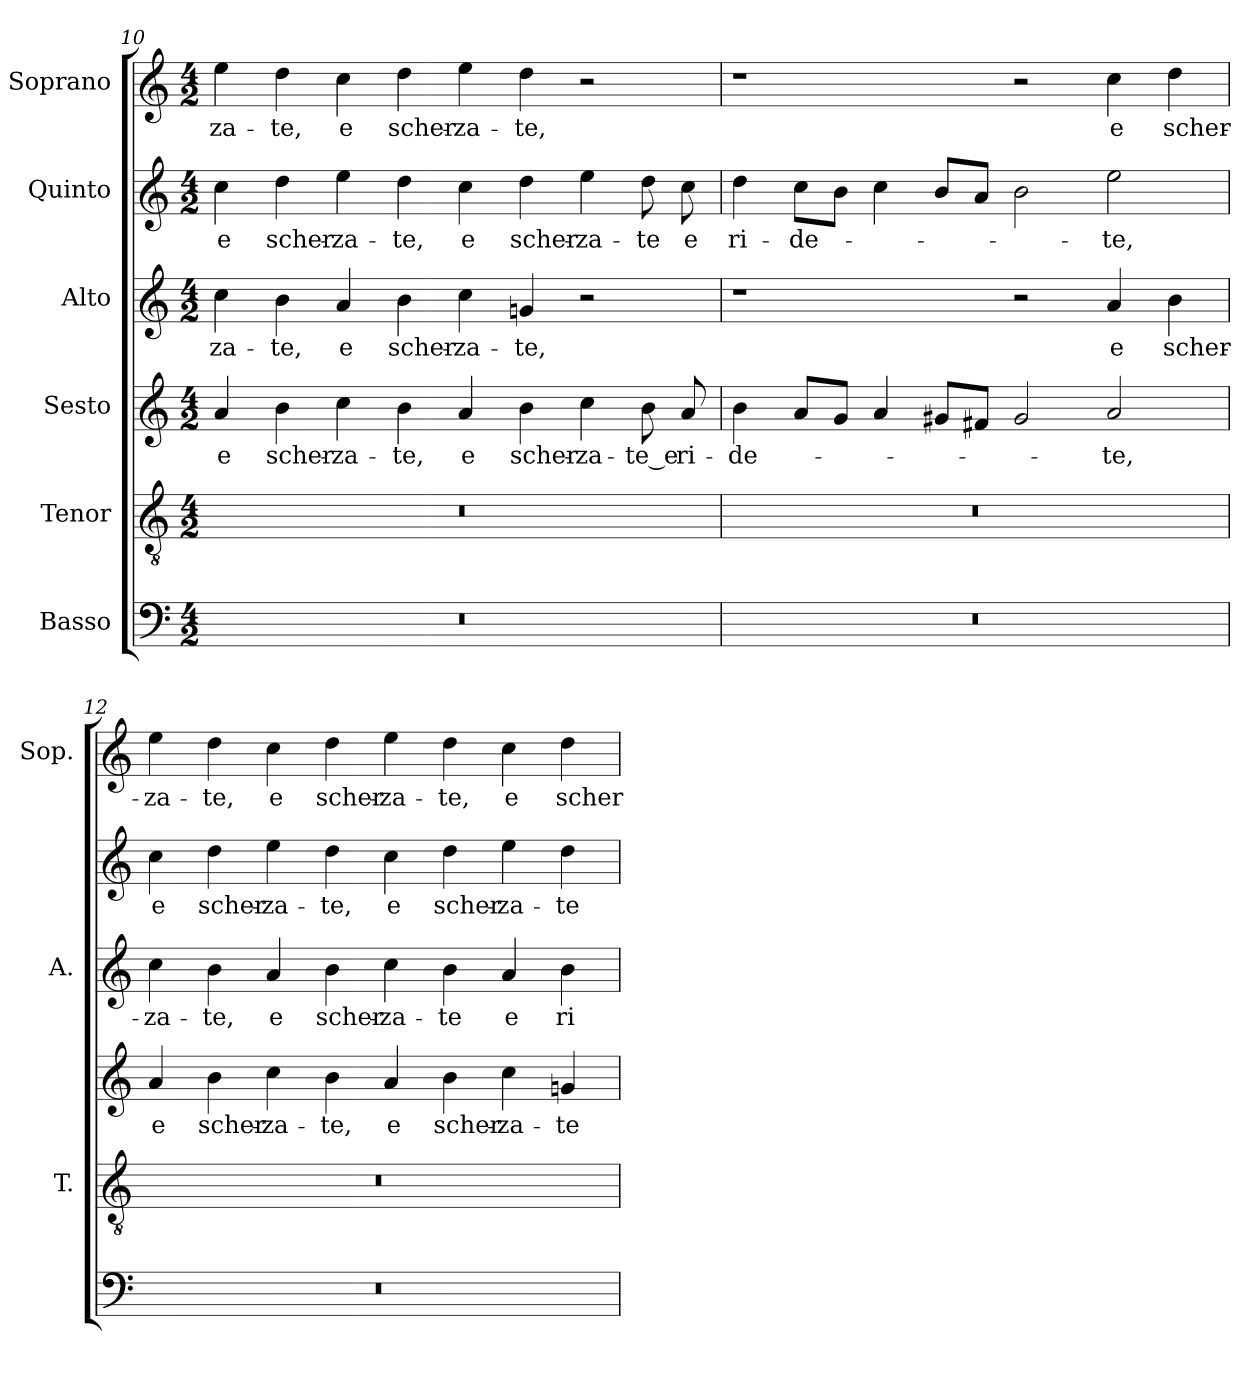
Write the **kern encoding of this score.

**kern	**kern	**kern	**text	**kern	**text	**kern	**text	**kern	**text
*part6	*part5	*part4	*part4	*part3	*part3	*part2	*part2	*part1	*part1
*staff6	*staff5	*staff4	*staff4	*staff3	*staff3	*staff2	*staff2	*staff1	*staff1
*I"Basso	*I"Tenor	*I"Sesto	*	*I"Alto	*	*I"Quinto	*	*I"Soprano	*
*	*I'T.	*	*	*I'A.	*	*	*	*I'Sop.	*
!!LO:PB:g=z
*clefF4	*clefGv2	*clefG2	*	*clefG2	*	*clefG2	*	*clefG2	*
*	*ITrd7c12	*	*	*	*	*	*	*	*
*k[]	*k[]	*k[]	*	*k[]	*	*k[]	*	*k[]	*
*C:	*C:	*C:	*	*C:	*	*C:	*	*C:	*
*M4/2	*M4/2	*M4/2	*	*M4/2	*	*M4/2	*	*M4/2	*
=10	=10	=10	=10	=10	=10	=10	=10	=10	=10
!LO:N:vis=1	!LO:N:vis=1	!	!	!	!	!	!	!	!
!	!	!	!LO:LY:b:color=#000000	!	!	!	!	!	!
!	!	!	!	!	!LO:LY:b:color=#000000	!	!	!	!
!	!	!	!	!	!	!	!LO:LY:b:color=#000000	!	!
!	!	!	!	!	!	!	!	!	!LO:LY:b:color=#000000
0r	0r	4ai/	e	4cci\	-za-	4cci\	e	4eei\	-za-
!	!	!	!LO:LY:b:color=#000000	!	!	!	!	!	!
!	!	!	!	!	!LO:LY:b:color=#000000	!	!	!	!
!	!	!	!	!	!	!	!LO:LY:b:color=#000000	!	!
!	!	!	!	!	!	!	!	!	!LO:LY:b:color=#000000
.	.	4bi\	scher-	4bi\	-te,	4ddi\	scher-	4ddi\	-te,
!	!	!	!LO:LY:b:color=#000000	!	!	!	!	!	!
!	!	!	!	!	!LO:LY:b:color=#000000	!	!	!	!
!	!	!	!	!	!	!	!LO:LY:b:color=#000000	!	!
!	!	!	!	!	!	!	!	!	!LO:LY:b:color=#000000
.	.	4cci\	-za-	4ai/	e	4eei\	-za-	4cci\	e
!	!	!	!LO:LY:b:color=#000000	!	!	!	!	!	!
!	!	!	!	!	!LO:LY:b:color=#000000	!	!	!	!
!	!	!	!	!	!	!	!LO:LY:b:color=#000000	!	!
!	!	!	!	!	!	!	!	!	!LO:LY:b:color=#000000
.	.	4bi\	-te,	4bi\	scher-	4ddi\	-te,	4ddi\	scher-
!	!	!	!LO:LY:b:color=#000000	!	!	!	!	!	!
!	!	!	!	!	!LO:LY:b:color=#000000	!	!	!	!
!	!	!	!	!	!	!	!LO:LY:b:color=#000000	!	!
!	!	!	!	!	!	!	!	!	!LO:LY:b:color=#000000
.	.	4ai/	e	4cci\	-za-	4cci\	e	4eei\	-za-
!	!	!	!LO:LY:b:color=#000000	!	!	!	!	!	!
!	!	!	!	!	!LO:LY:b:color=#000000	!	!	!	!
!	!	!	!	!	!	!	!LO:LY:b:color=#000000	!	!
!	!	!	!	!	!	!	!	!	!LO:LY:b:color=#000000
.	.	4bi\	scher-	4gni/	-te,	4ddi\	scher-	4ddi\	-te,
!	!	!	!LO:LY:b:color=#000000	!	!	!	!	!	!
!	!	!	!	!	!	!	!LO:LY:b:color=#000000	!	!
.	.	4cci\	-za-	2r	.	4eei\	-za-	2r	.
!	!	!	!LO:LY:b:color=#000000	!	!	!	!	!	!
!	!	!	!	!	!	!	!LO:LY:b:color=#000000	!	!
.	.	8bi\	-te_e	.	.	8ddi\	-te	.	.
!	!	!	!LO:LY:b:color=#000000	!	!	!	!	!	!
!	!	!	!	!	!	!	!LO:LY:b:color=#000000	!	!
.	.	8ai/	ri-	.	.	8cci\	e	.	.
=11	=11	=11	=11	=11	=11	=11	=11	=11	=11
!LO:N:vis=1	!LO:N:vis=1	!	!	!	!	!	!	!	!
!	!	!	!LO:LY:b:color=#000000	!	!	!	!	!	!
!	!	!	!	!	!	!	!LO:LY:b:color=#000000	!	!
0r	0r	4bi\	-de-	1r	.	4ddi\	ri-	1r	.
!	!	!	!	!	!	!	!LO:LY:b:color=#000000	!	!
.	.	8ai/L	.	.	.	8cci\L	-de-	.	.
.	.	8gi/J	.	.	.	8bi\J	.	.	.
.	.	4ai/	.	.	.	4cci\	.	.	.
.	.	8g#Xi/L	.	.	.	8bi/L	.	.	.
.	.	8f#Xi/J	.	.	.	8ai/J	.	.	.
.	.	2g#i/	.	2r	.	2bi\	.	2r	.
!	!	!	!LO:LY:b:color=#000000	!	!	!	!	!	!
!	!	!	!	!	!LO:LY:b:color=#000000	!	!	!	!
!	!	!	!	!	!	!	!LO:LY:b:color=#000000	!	!
!	!	!	!	!	!	!	!	!	!LO:LY:b:color=#000000
.	.	2ai/	-te,	4ai/	e	2eei\	-te,	4cci\	e
!	!	!	!	!	!LO:LY:b:color=#000000	!	!	!	!
!	!	!	!	!	!	!	!	!	!LO:LY:b:color=#000000
.	.	.	.	4bi\	scher-	.	.	4ddi\	scher-
=12	=12	=12	=12	=12	=12	=12	=12	=12	=12
!LO:N:vis=1	!LO:N:vis=1	!	!	!	!	!	!	!	!
!	!	!	!LO:LY:b:color=#000000	!	!	!	!	!	!
!	!	!	!	!	!LO:LY:b:color=#000000	!	!	!	!
!	!	!	!	!	!	!	!LO:LY:b:color=#000000	!	!
!	!	!	!	!	!	!	!	!	!LO:LY:b:color=#000000
0r	0r	4ai/	e	4cci\	-za-	4cci\	e	4eei\	-za-
!	!	!	!LO:LY:b:color=#000000	!	!	!	!	!	!
!	!	!	!	!	!LO:LY:b:color=#000000	!	!	!	!
!	!	!	!	!	!	!	!LO:LY:b:color=#000000	!	!
!	!	!	!	!	!	!	!	!	!LO:LY:b:color=#000000
.	.	4bi\	scher-	4bi\	-te,	4ddi\	scher-	4ddi\	-te,
!	!	!	!LO:LY:b:color=#000000	!	!	!	!	!	!
!	!	!	!	!	!LO:LY:b:color=#000000	!	!	!	!
!	!	!	!	!	!	!	!LO:LY:b:color=#000000	!	!
!	!	!	!	!	!	!	!	!	!LO:LY:b:color=#000000
.	.	4cci\	-za-	4ai/	e	4eei\	-za-	4cci\	e
!	!	!	!LO:LY:b:color=#000000	!	!	!	!	!	!
!	!	!	!	!	!LO:LY:b:color=#000000	!	!	!	!
!	!	!	!	!	!	!	!LO:LY:b:color=#000000	!	!
!	!	!	!	!	!	!	!	!	!LO:LY:b:color=#000000
.	.	4bi\	-te,	4bi\	scher-	4ddi\	-te,	4ddi\	scher-
!	!	!	!LO:LY:b:color=#000000	!	!	!	!	!	!
!	!	!	!	!	!LO:LY:b:color=#000000	!	!	!	!
!	!	!	!	!	!	!	!LO:LY:b:color=#000000	!	!
!	!	!	!	!	!	!	!	!	!LO:LY:b:color=#000000
.	.	4ai/	e	4cci\	-za-	4cci\	e	4eei\	-za-
!	!	!	!LO:LY:b:color=#000000	!	!	!	!	!	!
!	!	!	!	!	!LO:LY:b:color=#000000	!	!	!	!
!	!	!	!	!	!	!	!LO:LY:b:color=#000000	!	!
!	!	!	!	!	!	!	!	!	!LO:LY:b:color=#000000
.	.	4bi\	scher-	4bi\	-te	4ddi\	scher-	4ddi\	-te,
!	!	!	!LO:LY:b:color=#000000	!	!	!	!	!	!
!	!	!	!	!	!LO:LY:b:color=#000000	!	!	!	!
!	!	!	!	!	!	!	!LO:LY:b:color=#000000	!	!
!	!	!	!	!	!	!	!	!	!LO:LY:b:color=#000000
.	.	4cci\	-za-	4ai/	e	4eei\	-za-	4cci\	e
!	!	!	!LO:LY:b:color=#000000	!	!	!	!	!	!
!	!	!	!	!	!LO:LY:b:color=#000000	!	!	!	!
!	!	!	!	!	!	!	!LO:LY:b:color=#000000	!	!
!	!	!	!	!	!	!	!	!	!LO:LY:b:color=#000000
.	.	4gni/	-te	4bi\	ri-	4ddi\	-te	4ddi\	scher-
=	=	=	=	=	=	=	=	=	=
*-	*-	*-	*-	*-	*-	*-	*-	*-	*-
